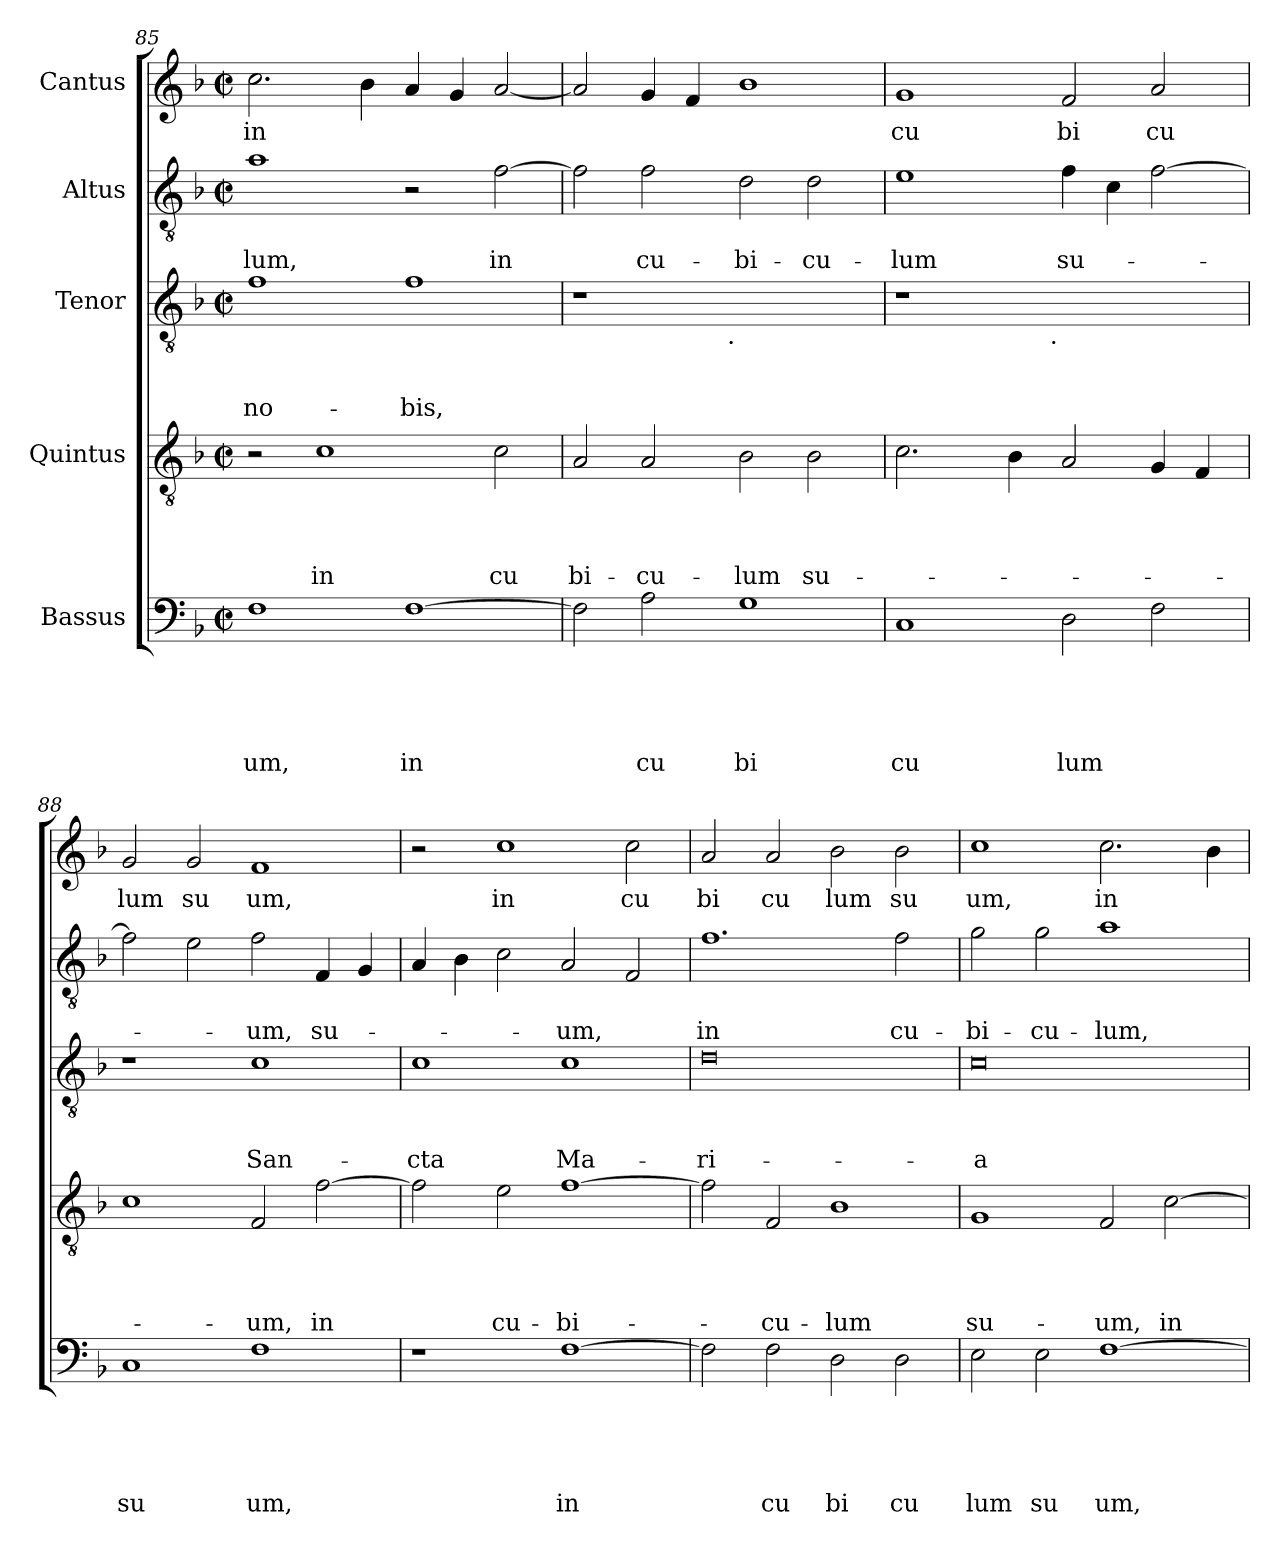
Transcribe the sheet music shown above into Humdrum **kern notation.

**kern	**text	**text	**text	**text	**text	**kern	**text	**text	**text	**text	**kern	**text	**text	**text	**kern	**text	**text	**kern	**text
*part5	*part5	*part5	*part5	*part5	*part5	*part4	*part4	*part4	*part4	*part4	*part3	*part3	*part3	*part3	*part2	*part2	*part2	*part1	*part1
*staff5	*staff5	*staff5	*staff5	*staff5	*staff5	*staff4	*staff4	*staff4	*staff4	*staff4	*staff3	*staff3	*staff3	*staff3	*staff2	*staff2	*staff2	*staff1	*staff1
*I"Bassus	*	*	*	*	*	*I"Quintus	*	*	*	*	*I"Tenor	*	*	*	*I"Altus	*	*	*I"Cantus	*
*clefF4	*	*	*	*	*	*clefGv2	*	*	*	*	*clefGv2	*	*	*	*clefGv2	*	*	*clefG2	*
*k[b-]	*	*	*	*	*	*k[b-]	*	*	*	*	*k[b-]	*	*	*	*k[b-]	*	*	*k[b-]	*
*F:	*	*	*	*	*	*F:	*	*	*	*	*F:	*	*	*	*F:	*	*	*F:	*
*M2/2	*	*	*	*	*	*M2/2	*	*	*	*	*M2/2	*	*	*	*M2/2	*	*	*M2/2	*
*met(c|)	*	*	*	*	*	*met(c|)	*	*	*	*	*met(c|)	*	*	*	*met(c|)	*	*	*met(c|)	*
=85	=85	=85	=85	=85	=85	=85	=85	=85	=85	=85	=85	=85	=85	=85	=85	=85	=85	=85	=85
!	!	!	!	!	!LO:LY:b	!	!	!	!	!	!	!	!	!LO:LY:b	!	!	!LO:LY:b	!	!LO:LY:b
1F	.	.	.	.	-um,	2r	.	.	.	.	1f	.	.	no-	1a	.	lum,	2.cc\	in
!	!	!	!	!	!	!	!	!	!	!LO:LY:b	!	!	!	!	!	!	!	!	!
.	.	.	.	.	.	1c	.	.	.	in	.	.	.	.	.	.	.	.	.
.	.	.	.	.	.	.	.	.	.	.	.	.	.	.	.	.	.	4b-\	.
!	!	!	!	!	!LO:LY:b	!	!	!	!	!	!	!	!	!LO:LY:b	!	!	!	!	!
[<1F	.	.	.	.	in	.	.	.	.	.	1f	.	.	-bis,	2r	.	.	4a/	.
.	.	.	.	.	.	.	.	.	.	.	.	.	.	.	.	.	.	4g/	.
!	!	!	!	!	!	!	!	!	!	!LO:LY:b	!	!	!	!	!	!	!LO:LY:b	!	!
.	.	.	.	.	.	2c\	.	.	.	cu	.	.	.	.	[<2f\	.	in	[<2a/	.
!!LO:LB:g=z
=86	=86	=86	=86	=86	=86	=86	=86	=86	=86	=86	=86	=86	=86	=86	=86	=86	=86	=86	=86
!	!	!	!	!	!	!	!	!	!	!LO:LY:b	!	!	!	!	!	!	!	!	!
*	*	*	*	*	*	*	*	*	*	*	*^	*	*	*	*	*	*	*	*
2F\]	.	.	.	.	.	2A/	.	.	.	bi-	1r	2ryy	.	.	.	2f\]	.	.	2a/]	.
!	!	!	!	!	!LO:LY:b	!	!	!	!	!LO:LY:b	!	!	!	!	!	!	!	!LO:LY:b	!	!
2A\	.	.	.	.	cu	2A/	.	.	.	-cu-	.	4...ryy	.	.	.	2f\	.	cu-	4g/	.
.	.	.	.	.	.	.	.	.	.	.	.	.	.	.	.	.	.	.	4f/	.
!	!	!	!	!	!	!	!	!	!	!	!	!LO:TX:b:t=.	!	!	!	!	!	!	!	!
.	.	.	.	.	.	.	.	.	.	.	.	1ryy	.	.	.	.	.	.	.	.
!	!	!	!	!	!LO:LY:b	!	!	!	!	!LO:LY:b	!	!	!	!	!	!	!	!LO:LY:b	!	!
1G	.	.	.	.	bi	2B-\	.	.	.	-lum	1ryy	.	.	.	.	2d\	.	-bi-	1b-	.
!	!	!	!	!	!	!	!	!	!	!LO:LY:b	!	!	!	!	!	!	!	!LO:LY:b	!	!
.	.	.	.	.	.	2B-\	.	.	.	su-	.	.	.	.	.	2d\	.	-cu-	.	.
.	.	.	.	.	.	.	.	.	.	.	.	32ryy	.	.	.	.	.	.	.	.
=87	=87	=87	=87	=87	=87	=87	=87	=87	=87	=87	=87	=87	=87	=87	=87	=87	=87	=87	=87	=87
!	!	!	!	!	!LO:LY:b	!	!	!	!	!	!	!	!	!	!	!	!	!LO:LY:b	!	!LO:LY:b
1C	.	.	.	.	cu	2.c\	.	.	.	.	1r	2ryy	.	.	.	1e	.	-lum	1g	cu
.	.	.	.	.	.	.	.	.	.	.	.	4...ryy	.	.	.	.	.	.	.	.
.	.	.	.	.	.	4B-\	.	.	.	.	.	.	.	.	.	.	.	.	.	.
!	!	!	!	!	!	!	!	!	!	!	!	!LO:TX:b:t=.	!	!	!	!	!	!	!	!
.	.	.	.	.	.	.	.	.	.	.	.	1ryy	.	.	.	.	.	.	.	.
!	!	!	!	!	!LO:LY:b	!	!	!	!	!	!	!	!	!	!	!	!	!LO:LY:b	!	!LO:LY:b
2D\	.	.	.	.	lum	2A/	.	.	.	.	1ryy	.	.	.	.	4f\	.	su-	2f/	bi
.	.	.	.	.	.	.	.	.	.	.	.	.	.	.	.	4c\	.	.	.	.
!	!	!	!	!	!	!	!	!	!	!	!	!	!	!	!	!	!	!	!	!LO:LY:b
2F\	.	.	.	.	.	4G/	.	.	.	.	.	.	.	.	.	[>2f\	.	.	2a/	cu
.	.	.	.	.	.	4F/	.	.	.	.	.	.	.	.	.	.	.	.	.	.
.	.	.	.	.	.	.	.	.	.	.	.	32ryy	.	.	.	.	.	.	.	.
=88	=88	=88	=88	=88	=88	=88	=88	=88	=88	=88	=88	=88	=88	=88	=88	=88	=88	=88	=88	=88
!	!	!	!	!	!LO:LY:b	!	!	!	!	!	!	!	!	!	!	!	!	!	!	!LO:LY:b
*	*	*	*	*	*	*	*	*	*	*	*v	*v	*	*	*	*	*	*	*	*
1C	.	.	.	.	su	1c	.	.	.	.	1r	.	.	.	2f\]	.	.	2g/	lum
!	!	!	!	!	!	!	!	!	!	!	!	!	!	!	!	!	!	!	!LO:LY:b
.	.	.	.	.	.	.	.	.	.	.	.	.	.	.	2e\	.	.	2g/	su
!	!	!	!	!	!LO:LY:b	!	!	!	!	!LO:LY:b	!	!	!	!LO:LY:b	!	!	!LO:LY:b	!	!LO:LY:b
1F	.	.	.	.	um,	2F/	.	.	.	-um,	1c	.	.	San-	2f\	.	-um,	1f	um,
!	!	!	!	!	!	!	!	!	!	!LO:LY:b	!	!	!	!	!	!	!LO:LY:b	!	!
.	.	.	.	.	.	[>2f\	.	.	.	in	.	.	.	.	4F/	.	su-	.	.
.	.	.	.	.	.	.	.	.	.	.	.	.	.	.	4G/	.	.	.	.
=89	=89	=89	=89	=89	=89	=89	=89	=89	=89	=89	=89	=89	=89	=89	=89	=89	=89	=89	=89
!	!	!	!	!	!	!	!	!	!	!	!	!	!	!LO:LY:b	!	!	!	!	!
1r	.	.	.	.	.	2f\]	.	.	.	.	1c	.	.	-cta	4A/	.	.	2r	.
.	.	.	.	.	.	.	.	.	.	.	.	.	.	.	4B-\	.	.	.	.
!	!	!	!	!	!	!	!	!	!	!LO:LY:b	!	!	!	!	!	!	!	!	!LO:LY:b
.	.	.	.	.	.	2e\	.	.	.	cu-	.	.	.	.	2c\	.	.	1cc	in
!	!	!	!	!	!LO:LY:b	!	!	!	!	!LO:LY:b	!	!	!	!LO:LY:b	!	!	!LO:LY:b	!	!
[>1F	.	.	.	.	in	[>1f	.	.	.	-bi-	1c	.	.	Ma-	2A/	.	-um,	.	.
!	!	!	!	!	!	!	!	!	!	!	!	!	!	!	!	!	!	!	!LO:LY:b
.	.	.	.	.	.	.	.	.	.	.	.	.	.	.	2F/	.	.	2cc\	cu
=90	=90	=90	=90	=90	=90	=90	=90	=90	=90	=90	=90	=90	=90	=90	=90	=90	=90	=90	=90
!	!	!	!	!	!	!	!	!	!	!	!	!	!	!LO:LY:b	!	!	!LO:LY:b	!	!LO:LY:b
2F\]	.	.	.	.	.	2f\]	.	.	.	.	0d	.	.	-ri-	1.f	.	in	2a/	bi
!	!	!	!	!	!LO:LY:b	!	!	!	!	!LO:LY:b	!	!	!	!	!	!	!	!	!LO:LY:b
2F\	.	.	.	.	cu	2F/	.	.	.	-cu-	.	.	.	.	.	.	.	2a/	cu
!	!	!	!	!	!LO:LY:b	!	!	!	!	!LO:LY:b	!	!	!	!	!	!	!	!	!LO:LY:b
2D\	.	.	.	.	bi	1B-	.	.	.	-lum	.	.	.	.	.	.	.	2b-\	lum
!	!	!	!	!	!LO:LY:b	!	!	!	!	!	!	!	!	!	!	!	!LO:LY:b	!	!LO:LY:b
2D\	.	.	.	.	cu	.	.	.	.	.	.	.	.	.	2f\	.	cu-	2b-\	su
=91	=91	=91	=91	=91	=91	=91	=91	=91	=91	=91	=91	=91	=91	=91	=91	=91	=91	=91	=91
!	!	!	!	!	!LO:LY:b	!	!	!	!	!LO:LY:b	!	!	!	!LO:LY:b	!	!	!LO:LY:b	!	!LO:LY:b
2E\	.	.	.	.	lum	1G	.	.	.	su-	0c	.	.	-a	2g\	.	-bi-	1cc	um,
!	!	!	!	!	!LO:LY:b	!	!	!	!	!	!	!	!	!	!	!	!LO:LY:b	!	!
2E\	.	.	.	.	su	.	.	.	.	.	.	.	.	.	2g\	.	-cu-	.	.
!	!	!	!	!	!LO:LY:b	!	!	!	!	!LO:LY:b	!	!	!	!	!	!	!LO:LY:b	!	!LO:LY:b
[>1F	.	.	.	.	um,	2F/	.	.	.	-um,	.	.	.	.	1a	.	-lum,	2.cc\	in
!	!	!	!	!	!	!	!	!	!	!LO:LY:b	!	!	!	!	!	!	!	!	!
.	.	.	.	.	.	[>2c\	.	.	.	in	.	.	.	.	.	.	.	.	.
.	.	.	.	.	.	.	.	.	.	.	.	.	.	.	.	.	.	4b-\	.
=	=	=	=	=	=	=	=	=	=	=	=	=	=	=	=	=	=	=	=
*-	*-	*-	*-	*-	*-	*-	*-	*-	*-	*-	*-	*-	*-	*-	*-	*-	*-	*-	*-
